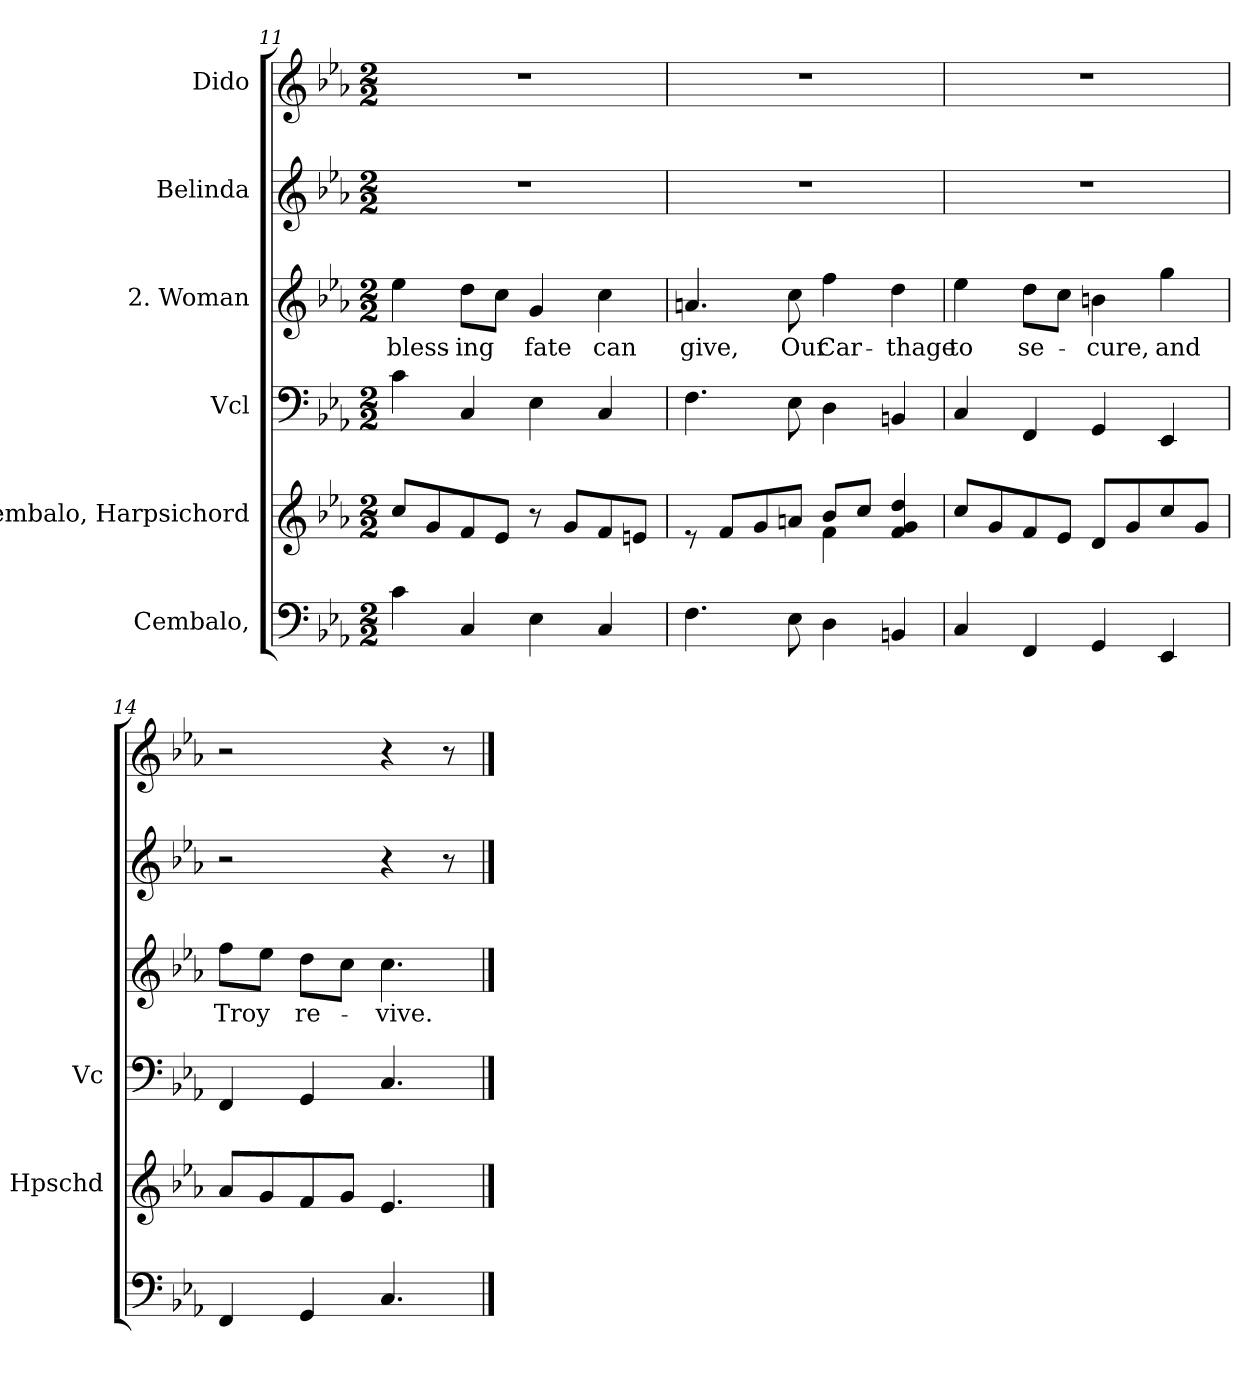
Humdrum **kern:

**kern	**kern	**kern	**kern	**text	**kern	**kern
*part6	*part5	*part4	*part3	*part3	*part2	*part1
*staff6	*staff5	*staff4	*staff3	*staff3	*staff2	*staff1
*I"Cembalo,	*I"Cembalo, Harpsichord	*I"Vcl	*I"2. Woman	*	*I"Belinda	*I"Dido
*	*I'Hpschd	*I'Vc	*	*	*	*
*clefF4	*clefG2	*clefF4	*clefG2	*	*clefG2	*clefG2
*k[b-e-a-]	*k[b-e-a-]	*k[b-e-a-]	*k[b-e-a-]	*	*k[b-e-a-]	*k[b-e-a-]
*M2/2	*M2/2	*M2/2	*M2/2	*	*M2/2	*M2/2
=11	=11	=11	=11	=11	=11	=11
!	!	!	!	!LO:LY:b	!	!
4c\	8cc/L	4c\	4ee-\	bless-	1r	1r
.	8g/	.	.	.	.	.
!	!	!	!	!LO:LY:b	!	!
4C/	8f/	4C/	8dd\L	-ing	.	.
.	8e-/J	.	8cc\J	.	.	.
!	!	!	!	!LO:LY:b	!	!
4E-\	8r	4E-\	4g/	fate	.	.
.	8g/L	.	.	.	.	.
!	!	!	!	!LO:LY:b	!	!
4C/	8f/	4C/	4cc\	can	.	.
.	8en/J	.	.	.	.	.
=12	=12	=12	=12	=12	=12	=12
*	*^	*	*	*	*	*
!	!	!	!	!	!LO:LY:b	!	!
4.F\	8re	2ryy	4.F\	4.an/	give,	1r	1r
.	8f/L	.	.	.	.	.	.
.	8g/	.	.	.	.	.	.
!	!	!	!	!	!LO:LY:b	!	!
8E-\	8an/J	.	8E-\	8cc\	Our	.	.
!	!	!	!	!	!LO:LY:b	!	!
4D\	8b-/L	4f\	4D\	4ff\	Car-	.	.
.	8cc/J	.	.	.	.	.	.
!	!	!	!	!	!LO:LY:b	!	!
4BBn/	4f/ 4g/ 4dd/	4ryy	4BBn/	4dd\	-thage	.	.
=13	=13	=13	=13	=13	=13	=13	=13
!	!	!	!	!	!LO:LY:b	!	!
*	*v	*v	*	*	*	*	*
4C/	8cc/L	4C/	4ee-\	to	1r	1r
.	8g/	.	.	.	.	.
!	!	!	!	!LO:LY:b	!	!
4FF/	8f/	4FF/	8dd\L	se-	.	.
.	8e-/J	.	8cc\J	.	.	.
!	!	!	!	!LO:LY:b	!	!
4GG/	8d/L	4GG/	4bn\	-cure,	.	.
.	8g/	.	.	.	.	.
!	!	!	!	!LO:LY:b	!	!
4EE-/	8cc/	4EE-/	4gg\	and	.	.
.	8g/J	.	.	.	.	.
!!LO:PB:g=z
=14	=14	=14	=14	=14	=14	=14
!	!	!	!	!LO:LY:b	!	!
4FF/	8a-/L	4FF/	8ff\L	Troy	2r	2r
.	8g/	.	8ee-\J	.	.	.
!	!	!	!	!LO:LY:b	!	!
4GG/	8f/	4GG/	8dd\L	re-	.	.
.	8g/J	.	8cc\J	.	.	.
!	!	!	!	!LO:LY:b	!	!
4.C/	4.e-/	4.C/	4.cc\	-vive.	4r	4r
.	.	.	.	.	8r	8r
==	==	==	==	==	==	==
*-	*-	*-	*-	*-	*-	*-
